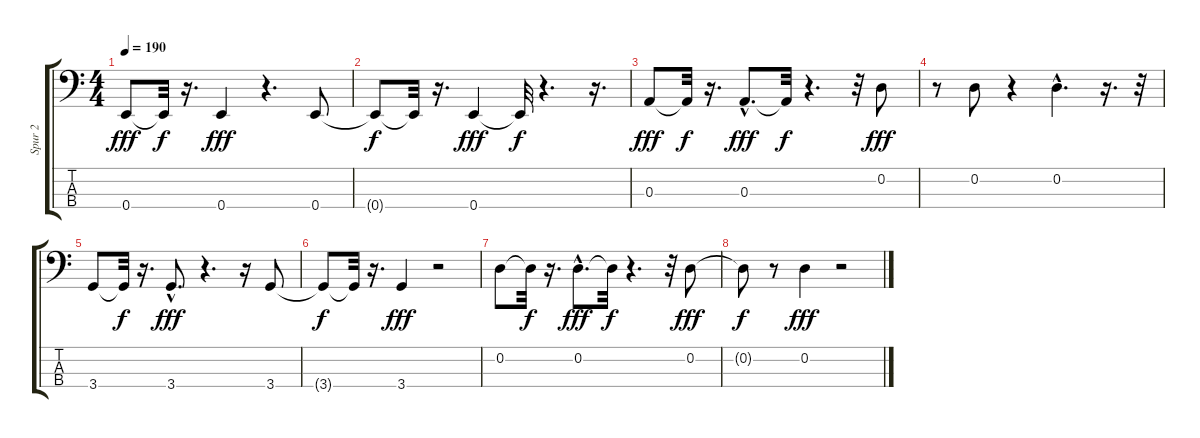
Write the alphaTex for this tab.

\track ("Spur 2" "Spur 2") {instrument electricbassfinger}
\staff {score tabs}
\tuning (G2 D2 A1 E1) {hide}
\ts (4 4)
\tempo 190
\clef f4
\ks c
0.4.8{dy fff} 0.4{t}.32{dy f} r.16{d} 0.4.4{dy fff} r.4{d} 0.4.8 |
0.4{t}.8{dy f} 0.4{t}.32 r.16{d} 0.4.4{dy fff} 0.4{t}.32{dy f} r.4{d} r.16{d} |
0.3.8{dy fff} 0.3{t}.32{dy f} r.16{d} 0.3{hac}.8{d dy fff} 0.3{t}.32{dy f} r.4{d} r.32 0.2.8{dy fff} |
r.8 0.2.8 r.4 0.2{hac}.4{d} r.16{d} r.32 |
3.4.8 3.4{t}.32{dy f} r.16{d} 3.4{hac}.8{d dy fff} r.4{d} r.16 3.4.8 |
3.4{t}.8{dy f} 3.4{t}.32 r.16{d} 3.4.4{dy fff} r.2 |
0.2.8 0.2{t}.32{dy f} r.16{d} 0.2{hac}.8{d dy fff} 0.2{t}.32{dy f} r.4{d} r.32 0.2.8{dy fff} |
0.2{t}.8{dy f} r.8 0.2.4{dy fff} r.2
